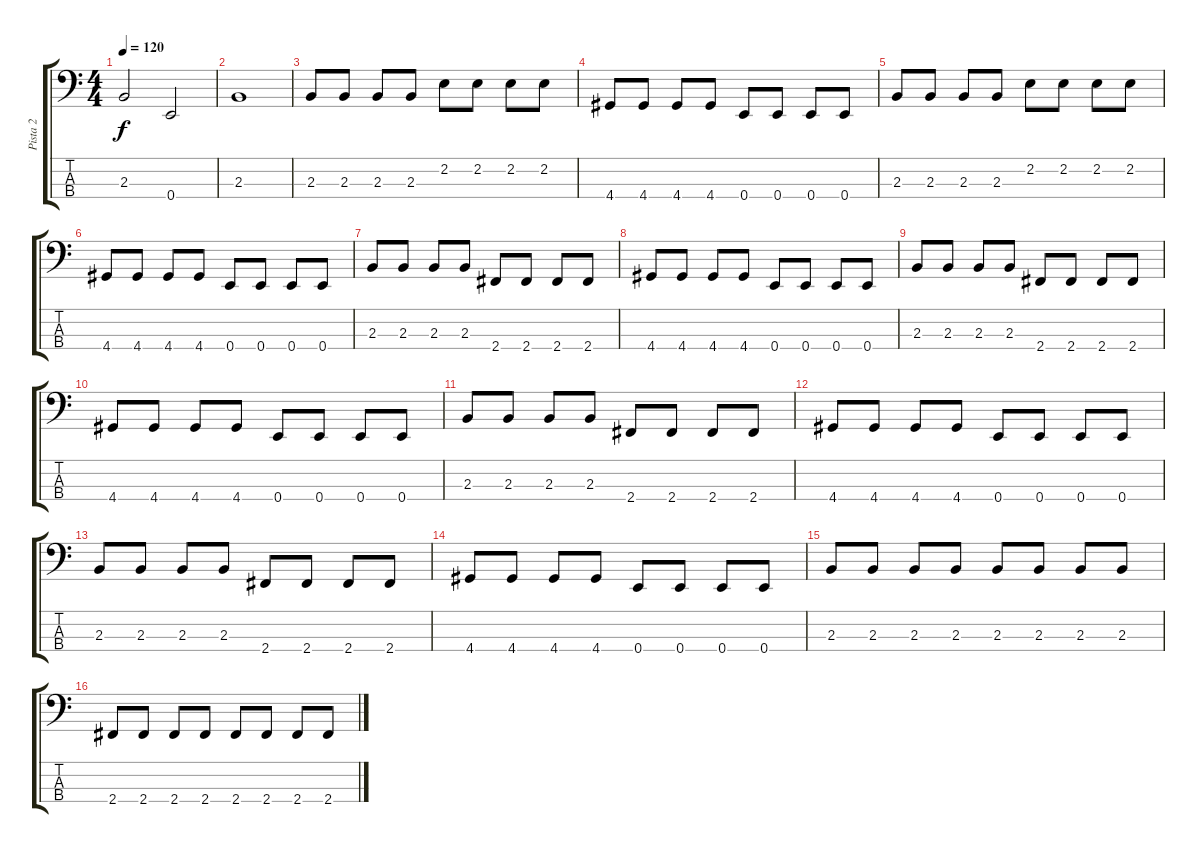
\track ("Pista 2" "Pista 2") {instrument electricbassfinger}
\staff {score tabs}
\tuning (G2 D2 A1 E1) {hide}
\ts (4 4)
\tempo 120
\clef f4
\ks c
2.3.2{dy f} 0.4.2 |
2.3.1 |
2.3.8 2.3.8 2.3.8 2.3.8 2.2.8 2.2.8 2.2.8 2.2.8 |
4.4.8 4.4.8 4.4.8 4.4.8 0.4.8 0.4.8 0.4.8 0.4.8 |
2.3.8 2.3.8 2.3.8 2.3.8 2.2.8 2.2.8 2.2.8 2.2.8 |
4.4.8 4.4.8 4.4.8 4.4.8 0.4.8 0.4.8 0.4.8 0.4.8 |
2.3.8 2.3.8 2.3.8 2.3.8 2.4.8 2.4.8 2.4.8 2.4.8 |
4.4.8 4.4.8 4.4.8 4.4.8 0.4.8 0.4.8 0.4.8 0.4.8 |
2.3.8 2.3.8 2.3.8 2.3.8 2.4.8 2.4.8 2.4.8 2.4.8 |
4.4.8 4.4.8 4.4.8 4.4.8 0.4.8 0.4.8 0.4.8 0.4.8 |
2.3.8 2.3.8 2.3.8 2.3.8 2.4.8 2.4.8 2.4.8 2.4.8 |
4.4.8 4.4.8 4.4.8 4.4.8 0.4.8 0.4.8 0.4.8 0.4.8 |
2.3.8 2.3.8 2.3.8 2.3.8 2.4.8 2.4.8 2.4.8 2.4.8 |
4.4.8 4.4.8 4.4.8 4.4.8 0.4.8 0.4.8 0.4.8 0.4.8 |
2.3.8 2.3.8 2.3.8 2.3.8 2.3.8 2.3.8 2.3.8 2.3.8 |
2.4.8 2.4.8 2.4.8 2.4.8 2.4.8 2.4.8 2.4.8 2.4.8
